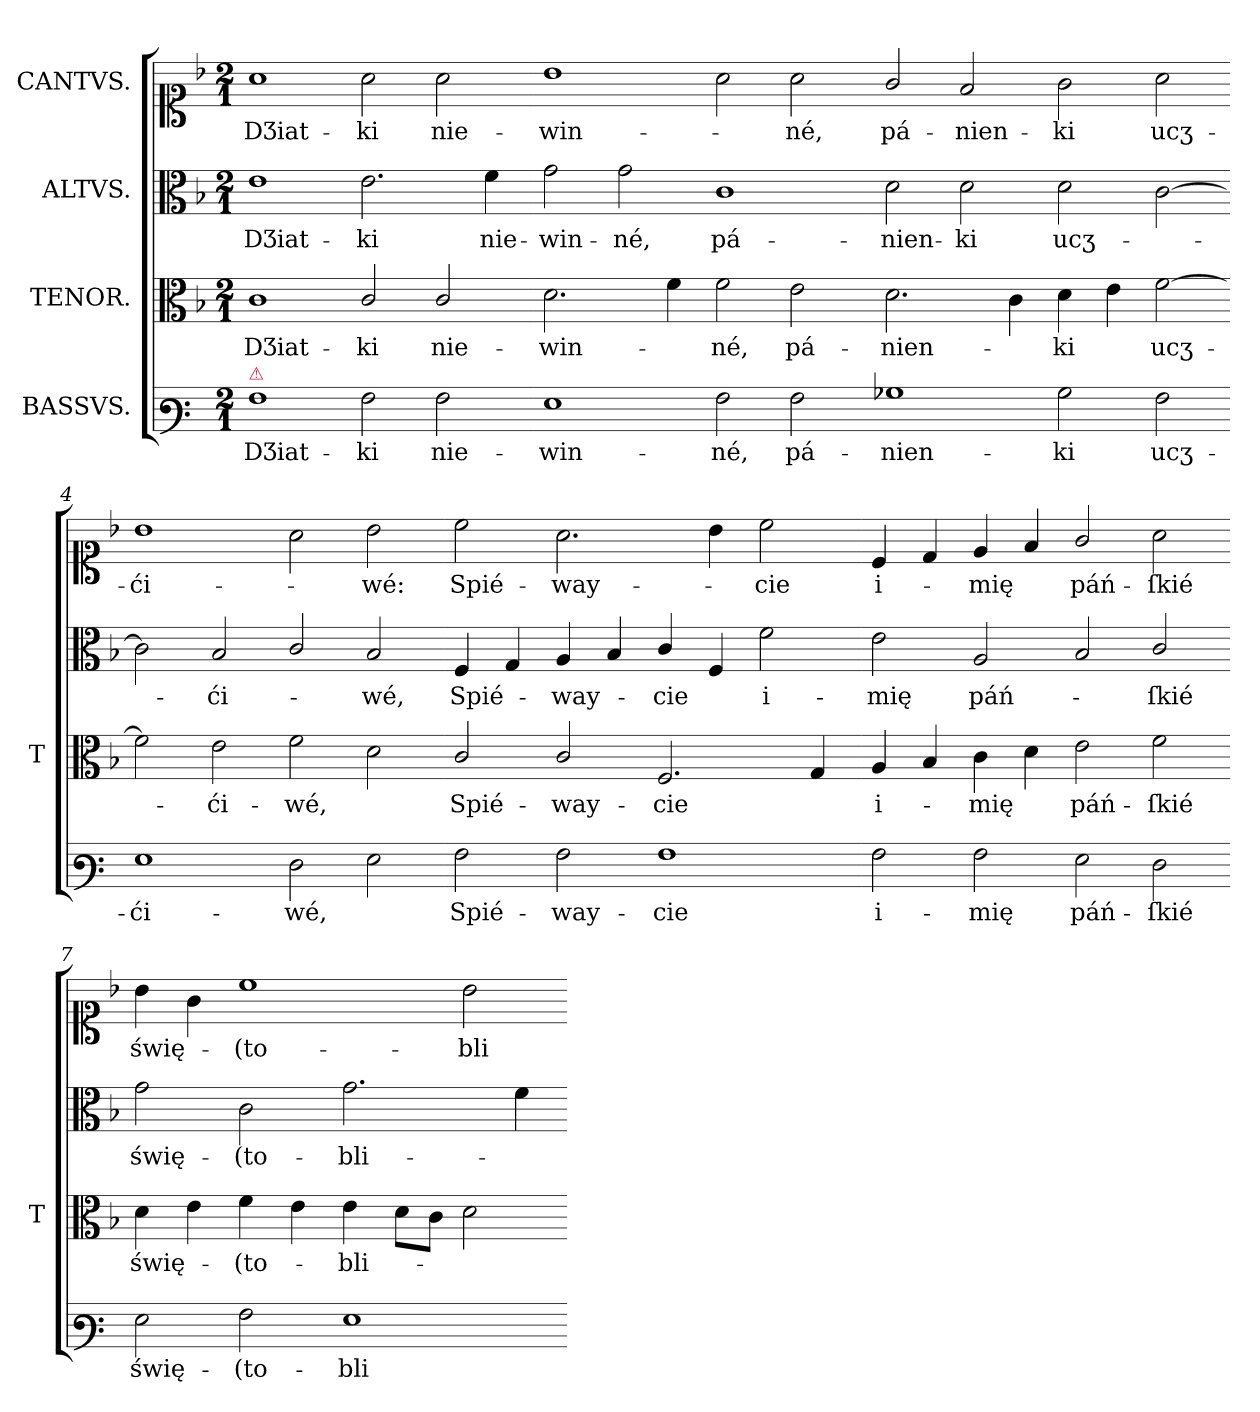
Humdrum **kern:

**kern	**text	**kern	**text	**kern	**text	**kern	**text
*part4	*part4	*part3	*part3	*part2	*part2	*part1	*part1
*staff4	*staff4	*staff3	*staff3	*staff2	*staff2	*staff1	*staff1
*I"BASSVS.	*	*I"TENOR.	*	*I"ALTVS.	*	*I"CANTVS.	*
*	*	*I'T	*	*	*	*	*
*clefF3	*	*clefC3	*	*clefC3	*	*clefC1	*
*k[]	*	*k[b-]	*	*k[b-]	*	*k[b-]	*
*M2/1	*	*M2/1	*	*M2/1	*	*M2/1	*
*MM300	*	*MM300	*	*MM300	*	*MM300	*
=1	=1	=1	=1	=1	=1	=1	=1
!LO:TX:a:color=crimson:t=⚠	!	!	!	!	!	!	!
1A\	DƷiat-	1c\	DƷiat-	1e\	DƷiat-	1a\	DƷiat-
2A\	-ki	2c/	-ki	2.e\	-ki	2a\	-ki
2A\	nie-	2c/	nie-	.	.	2a\	nie-
.	.	.	.	4f\	nie-	.	.
=2-	=2-	=2-	=2-	=2-	=2-	=2-	=2-
1G\	-win-	2.d\	-win-	2g\	-win-	1b-\	-win-
.	.	.	.	2g\	-né,	.	.
.	.	4f\	.	.	.	.	.
2A\	-né,	2f\	-né,	1c\	pá-	2a\	.
2A\	pá-	2e\	pá-	.	.	2a\	-né,
=3-	=3-	=3-	=3-	=3-	=3-	=3-	=3-
1B-\	-nien-	2.d\	-nien-	2d\	-nien-	2g/	pá-
.	.	.	.	2d\	-ki	2f/	-nien-
.	.	4c\	.	.	.	.	.
2B-\	-ki	4d\	-ki	2d\	ucʒ-	2g\	-ki
.	.	4e\	.	.	.	.	.
2A\	ucʒ-	[2f\	ucʒ-	[2c\	.	2a\	ucʒ-
=4-	=4-	=4-	=4-	=4-	=4-	=4-	=4-
1G\	-ći-	2f\]	.	2c\]	.	1b-\	-ći-
.	.	2e\	-ći-	2B-/	-ći-	.	.
2F\	-wé,	2f\	-wé,	2c/	.	2a\	.
2G\	.	2d\	.	2B-/	-wé,	2b-\	-wé:
=5-	=5-	=5-	=5-	=5-	=5-	=5-	=5-
2A\	Spié-	2c/	Spié-	4F/	Spié-	2cc\	Spié-
.	.	.	.	4G/	.	.	.
2A\	-way-	2c/	-way-	4A/	-way-	2.a\	-way-
.	.	.	.	4B-/	.	.	.
1A\	-cie	2.F/	-cie	4c/	-cie	.	.
.	.	.	.	4F/	.	4b-\	.
.	.	.	.	2f\	i-	2cc\	-cie
.	.	4G/	.	.	.	.	.
=6-	=6-	=6-	=6-	=6-	=6-	=6-	=6-
2A\	i-	4A/	i-	2e\	-mię	4c/	i-
.	.	4B-/	.	.	.	4d/	.
2A\	-mię	4c\	-mię	2A/	páń-	4e/	-mię
.	.	4d\	.	.	.	4f/	.
2G\	páń-	2e\	páń-	2B-/	.	2g/	páń-
2F\	-ſkié	2f\	-ſkié	2c/	-ſkié	2a\	-ſkié
=7-	=7-	=7-	=7-	=7-	=7-	=7-	=7-
2G\	świę-	4d\	świę-	2g\	świę-	4b-\	świę-
.	.	4e\	.	.	.	4g\	.
2A\	-(to-	4f\	-(to-	2c\	-(to-	1cc\	-(to-
.	.	4e\	.	.	.	.	.
1G\	-bli-	4e\	-bli-	2.g\	-bli-	.	.
.	.	8d\L	.	.	.	.	.
.	.	8c\J	.	.	.	.	.
.	.	2d\	.	.	.	2b-\	-bli-
.	.	.	.	4f\	.	.	.
=-	=-	=-	=-	=-	=-	=-	=-
*-	*-	*-	*-	*-	*-	*-	*-
